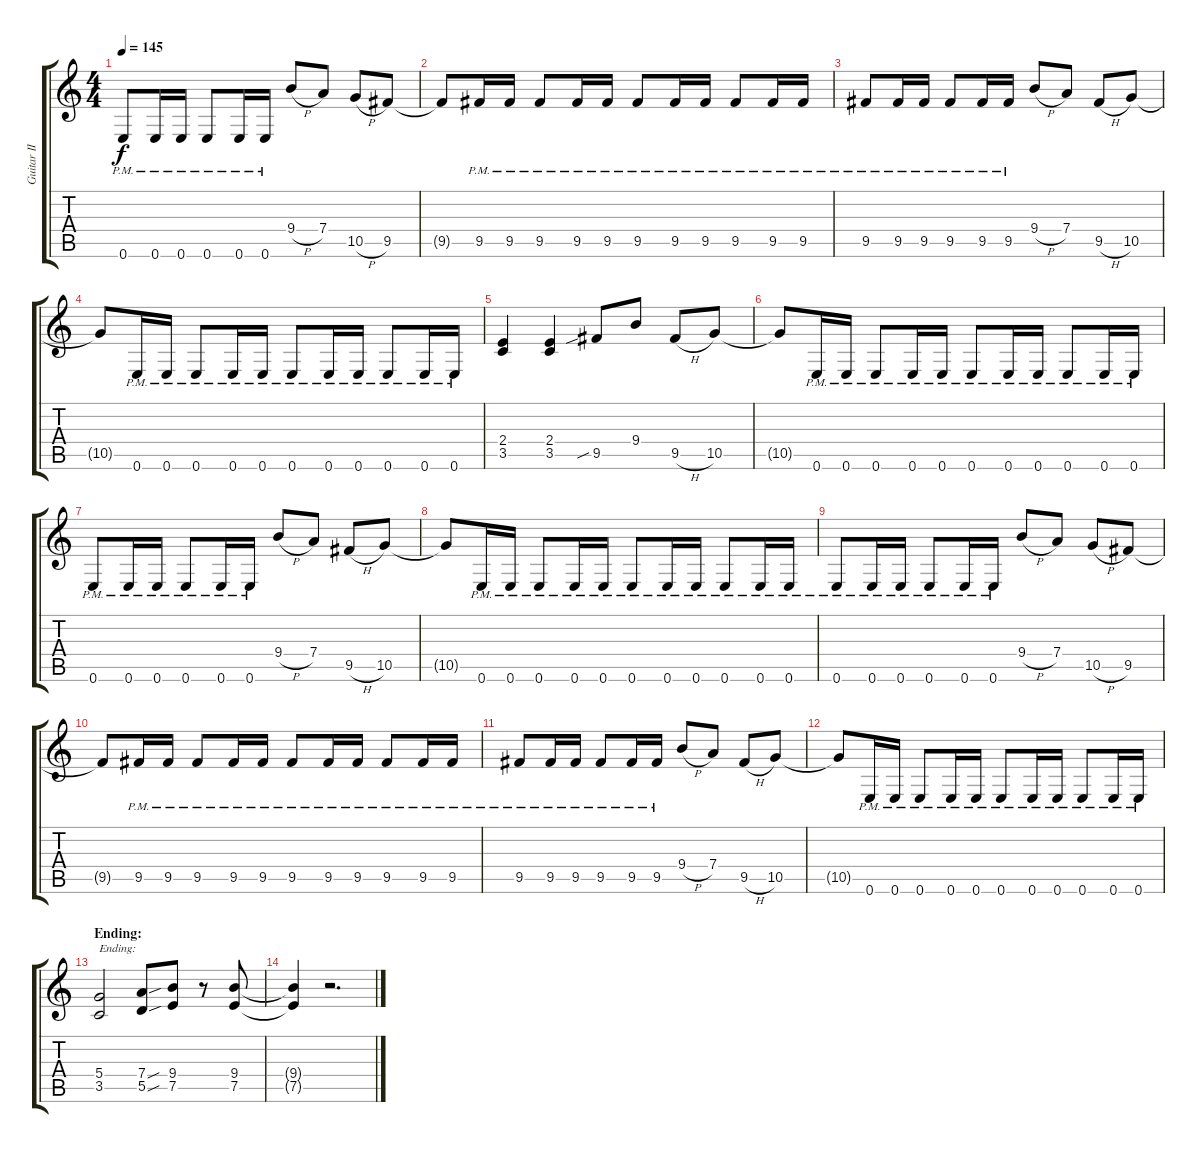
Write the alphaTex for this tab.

\track ("Guitar II" "Guitar II") {instrument distortionguitar}
\staff {score tabs}
\tuning (E4 B3 G3 D3 A2 E2) {hide}
\ts (4 4)
\tempo 145
\clef g2
\ks c
0.6{pm}.8{dy f} 0.6{pm}.16 0.6{pm}.16 0.6{pm}.8 0.6{pm}.16 0.6{pm}.16 9.4{h}.8 7.4.8 10.5{h}.8 9.5.8 |
9.5{t}.8 9.5{pm}.16 9.5{pm}.16 9.5{pm}.8 9.5{pm}.16 9.5{pm}.16 9.5{pm}.8 9.5{pm}.16 9.5{pm}.16 9.5{pm}.8 9.5{pm}.16 9.5{pm}.16 |
9.5{pm}.8 9.5{pm}.16 9.5{pm}.16 9.5{pm}.8 9.5{pm}.16 9.5{pm}.16 9.4{h}.8 7.4.8 9.5{h}.8 10.5.8 |
10.5{t}.8 0.6{pm}.16 0.6{pm}.16 0.6{pm}.8 0.6{pm}.16 0.6{pm}.16 0.6{pm}.8 0.6{pm}.16 0.6{pm}.16 0.6{pm}.8 0.6{pm}.16 0.6{pm}.16 |
(2.4 3.5).4 (2.4 3.5).4 9.5{sib}.8 9.4.8 9.5{h}.8 10.5.8 |
10.5{t}.8 0.6{pm}.16 0.6{pm}.16 0.6{pm}.8 0.6{pm}.16 0.6{pm}.16 0.6{pm}.8 0.6{pm}.16 0.6{pm}.16 0.6{pm}.8 0.6{pm}.16 0.6{pm}.16 |
0.6{pm}.8 0.6{pm}.16 0.6{pm}.16 0.6{pm}.8 0.6{pm}.16 0.6{pm}.16 9.4{h}.8 7.4.8 9.5{h}.8 10.5.8 |
10.5{t}.8 0.6{pm}.16 0.6{pm}.16 0.6{pm}.8 0.6{pm}.16 0.6{pm}.16 0.6{pm}.8 0.6{pm}.16 0.6{pm}.16 0.6{pm}.8 0.6{pm}.16 0.6{pm}.16 |
0.6{pm}.8 0.6{pm}.16 0.6{pm}.16 0.6{pm}.8 0.6{pm}.16 0.6{pm}.16 9.4{h}.8 7.4.8 10.5{h}.8 9.5.8 |
9.5{t}.8 9.5{pm}.16 9.5{pm}.16 9.5{pm}.8 9.5{pm}.16 9.5{pm}.16 9.5{pm}.8 9.5{pm}.16 9.5{pm}.16 9.5{pm}.8 9.5{pm}.16 9.5{pm}.16 |
9.5{pm}.8 9.5{pm}.16 9.5{pm}.16 9.5{pm}.8 9.5{pm}.16 9.5{pm}.16 9.4{h}.8 7.4.8 9.5{h}.8 10.5.8 |
10.5{t}.8 0.6{pm}.16 0.6{pm}.16 0.6{pm}.8 0.6{pm}.16 0.6{pm}.16 0.6{pm}.8 0.6{pm}.16 0.6{pm}.16 0.6{pm}.8 0.6{pm}.16 0.6{pm}.16 |
\section ("" "Ending:")
(5.4 3.5).2{txt "Ending:"} (7.4{sou} 5.5{sou}).8 (9.4 7.5).8 r.8 (9.4 7.5).8 |
(9.4{t} 7.5{t}).4 r.2{d}
